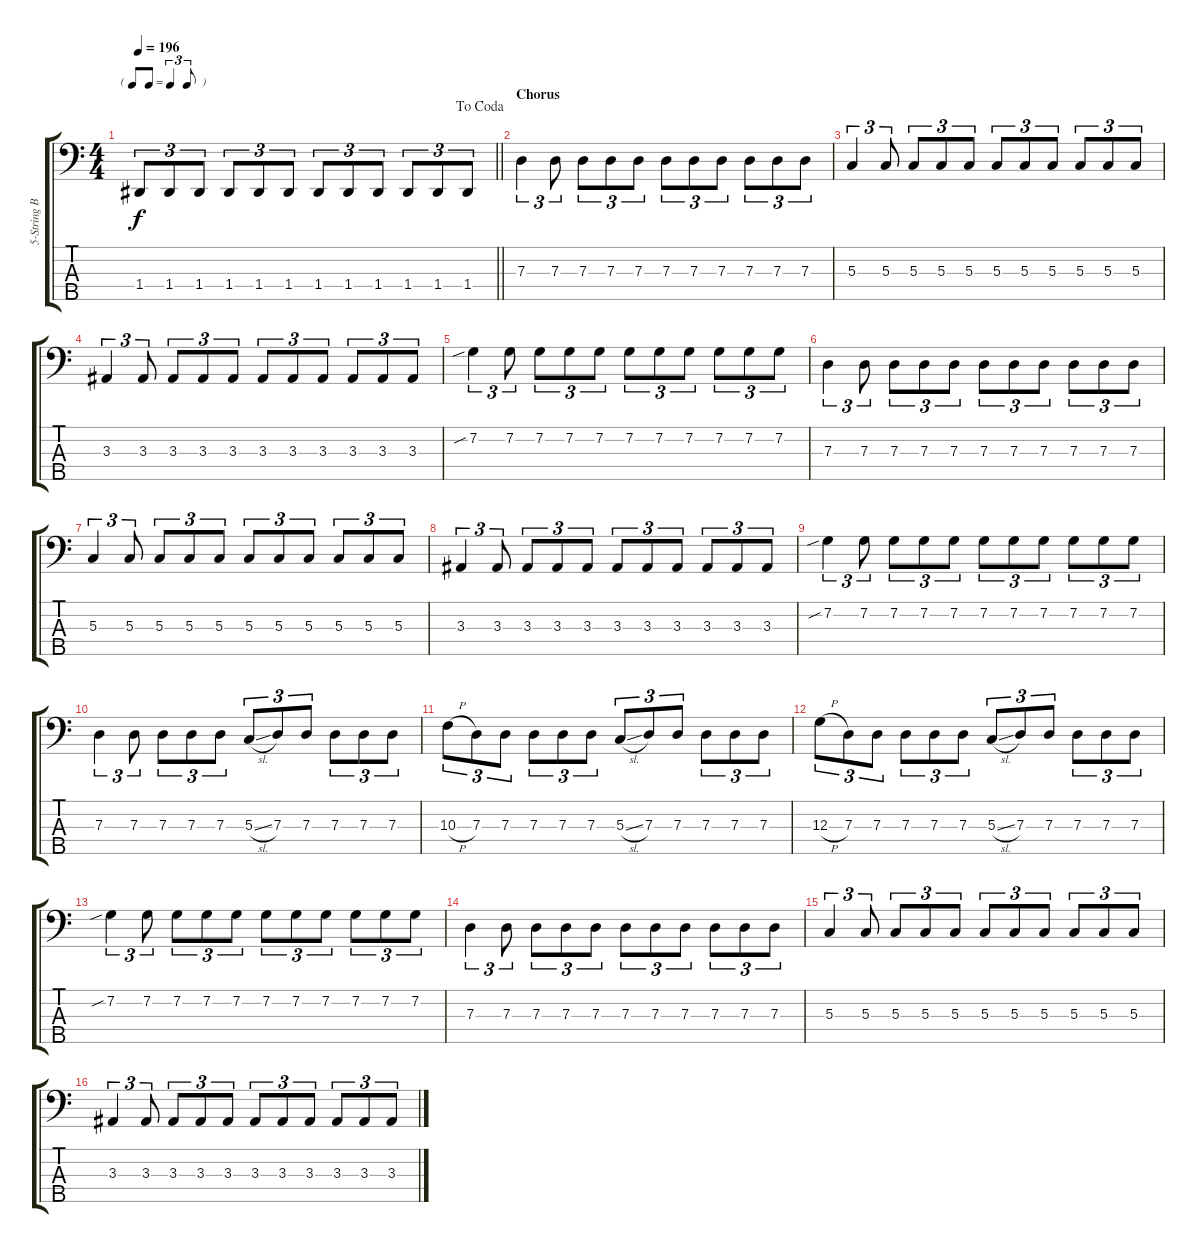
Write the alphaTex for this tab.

\track ("5-String Bass" "5-String B") {instrument electricbasspick}
\staff {score tabs}
\tuning (F2 C2 G1 D1 A0) {hide}
\ts (4 4)
\tf triplet8th
\jump dacoda
\tempo 196
\clef f4
\barLineRight lightlight
\ks c
1.4.8{tu (3 2) dy f} 1.4.8{tu (3 2)} 1.4.8{tu (3 2)} 1.4.8{tu (3 2)} 1.4.8{tu (3 2)} 1.4.8{tu (3 2)} 1.4.8{tu (3 2)} 1.4.8{tu (3 2)} 1.4.8{tu (3 2)} 1.4.8{tu (3 2)} 1.4.8{tu (3 2)} 1.4.8{tu (3 2)} |
\section ("" "Chorus")
7.3.4{tu (3 2)} 7.3.8{tu (3 2)} 7.3.8{tu (3 2)} 7.3.8{tu (3 2)} 7.3.8{tu (3 2)} 7.3.8{tu (3 2)} 7.3.8{tu (3 2)} 7.3.8{tu (3 2)} 7.3.8{tu (3 2)} 7.3.8{tu (3 2)} 7.3.8{tu (3 2)} |
5.3.4{tu (3 2)} 5.3.8{tu (3 2)} 5.3.8{tu (3 2)} 5.3.8{tu (3 2)} 5.3.8{tu (3 2)} 5.3.8{tu (3 2)} 5.3.8{tu (3 2)} 5.3.8{tu (3 2)} 5.3.8{tu (3 2)} 5.3.8{tu (3 2)} 5.3.8{tu (3 2)} |
3.3.4{tu (3 2)} 3.3.8{tu (3 2)} 3.3.8{tu (3 2)} 3.3.8{tu (3 2)} 3.3.8{tu (3 2)} 3.3.8{tu (3 2)} 3.3.8{tu (3 2)} 3.3.8{tu (3 2)} 3.3.8{tu (3 2)} 3.3.8{tu (3 2)} 3.3.8{tu (3 2)} |
7.2{sib}.4{tu (3 2)} 7.2.8{tu (3 2)} 7.2.8{tu (3 2)} 7.2.8{tu (3 2)} 7.2.8{tu (3 2)} 7.2.8{tu (3 2)} 7.2.8{tu (3 2)} 7.2.8{tu (3 2)} 7.2.8{tu (3 2)} 7.2.8{tu (3 2)} 7.2.8{tu (3 2)} |
7.3.4{tu (3 2)} 7.3.8{tu (3 2)} 7.3.8{tu (3 2)} 7.3.8{tu (3 2)} 7.3.8{tu (3 2)} 7.3.8{tu (3 2)} 7.3.8{tu (3 2)} 7.3.8{tu (3 2)} 7.3.8{tu (3 2)} 7.3.8{tu (3 2)} 7.3.8{tu (3 2)} |
5.3.4{tu (3 2)} 5.3.8{tu (3 2)} 5.3.8{tu (3 2)} 5.3.8{tu (3 2)} 5.3.8{tu (3 2)} 5.3.8{tu (3 2)} 5.3.8{tu (3 2)} 5.3.8{tu (3 2)} 5.3.8{tu (3 2)} 5.3.8{tu (3 2)} 5.3.8{tu (3 2)} |
3.3.4{tu (3 2)} 3.3.8{tu (3 2)} 3.3.8{tu (3 2)} 3.3.8{tu (3 2)} 3.3.8{tu (3 2)} 3.3.8{tu (3 2)} 3.3.8{tu (3 2)} 3.3.8{tu (3 2)} 3.3.8{tu (3 2)} 3.3.8{tu (3 2)} 3.3.8{tu (3 2)} |
7.2{sib}.4{tu (3 2)} 7.2.8{tu (3 2)} 7.2.8{tu (3 2)} 7.2.8{tu (3 2)} 7.2.8{tu (3 2)} 7.2.8{tu (3 2)} 7.2.8{tu (3 2)} 7.2.8{tu (3 2)} 7.2.8{tu (3 2)} 7.2.8{tu (3 2)} 7.2.8{tu (3 2)} |
7.3.4{tu (3 2)} 7.3.8{tu (3 2)} 7.3.8{tu (3 2)} 7.3.8{tu (3 2)} 7.3.8{tu (3 2)} 5.3{sl}.8{tu (3 2)} 7.3.8{tu (3 2)} 7.3.8{tu (3 2)} 7.3.8{tu (3 2)} 7.3.8{tu (3 2)} 7.3.8{tu (3 2)} |
10.3{h}.8{tu (3 2)} 7.3.8{tu (3 2)} 7.3.8{tu (3 2)} 7.3.8{tu (3 2)} 7.3.8{tu (3 2)} 7.3.8{tu (3 2)} 5.3{sl}.8{tu (3 2)} 7.3.8{tu (3 2)} 7.3.8{tu (3 2)} 7.3.8{tu (3 2)} 7.3.8{tu (3 2)} 7.3.8{tu (3 2)} |
12.3{h}.8{tu (3 2)} 7.3.8{tu (3 2)} 7.3.8{tu (3 2)} 7.3.8{tu (3 2)} 7.3.8{tu (3 2)} 7.3.8{tu (3 2)} 5.3{sl}.8{tu (3 2)} 7.3.8{tu (3 2)} 7.3.8{tu (3 2)} 7.3.8{tu (3 2)} 7.3.8{tu (3 2)} 7.3.8{tu (3 2)} |
7.2{sib}.4{tu (3 2)} 7.2.8{tu (3 2)} 7.2.8{tu (3 2)} 7.2.8{tu (3 2)} 7.2.8{tu (3 2)} 7.2.8{tu (3 2)} 7.2.8{tu (3 2)} 7.2.8{tu (3 2)} 7.2.8{tu (3 2)} 7.2.8{tu (3 2)} 7.2.8{tu (3 2)} |
7.3.4{tu (3 2)} 7.3.8{tu (3 2)} 7.3.8{tu (3 2)} 7.3.8{tu (3 2)} 7.3.8{tu (3 2)} 7.3.8{tu (3 2)} 7.3.8{tu (3 2)} 7.3.8{tu (3 2)} 7.3.8{tu (3 2)} 7.3.8{tu (3 2)} 7.3.8{tu (3 2)} |
5.3.4{tu (3 2)} 5.3.8{tu (3 2)} 5.3.8{tu (3 2)} 5.3.8{tu (3 2)} 5.3.8{tu (3 2)} 5.3.8{tu (3 2)} 5.3.8{tu (3 2)} 5.3.8{tu (3 2)} 5.3.8{tu (3 2)} 5.3.8{tu (3 2)} 5.3.8{tu (3 2)} |
3.3.4{tu (3 2)} 3.3.8{tu (3 2)} 3.3.8{tu (3 2)} 3.3.8{tu (3 2)} 3.3.8{tu (3 2)} 3.3.8{tu (3 2)} 3.3.8{tu (3 2)} 3.3.8{tu (3 2)} 3.3.8{tu (3 2)} 3.3.8{tu (3 2)} 3.3.8{tu (3 2)}
